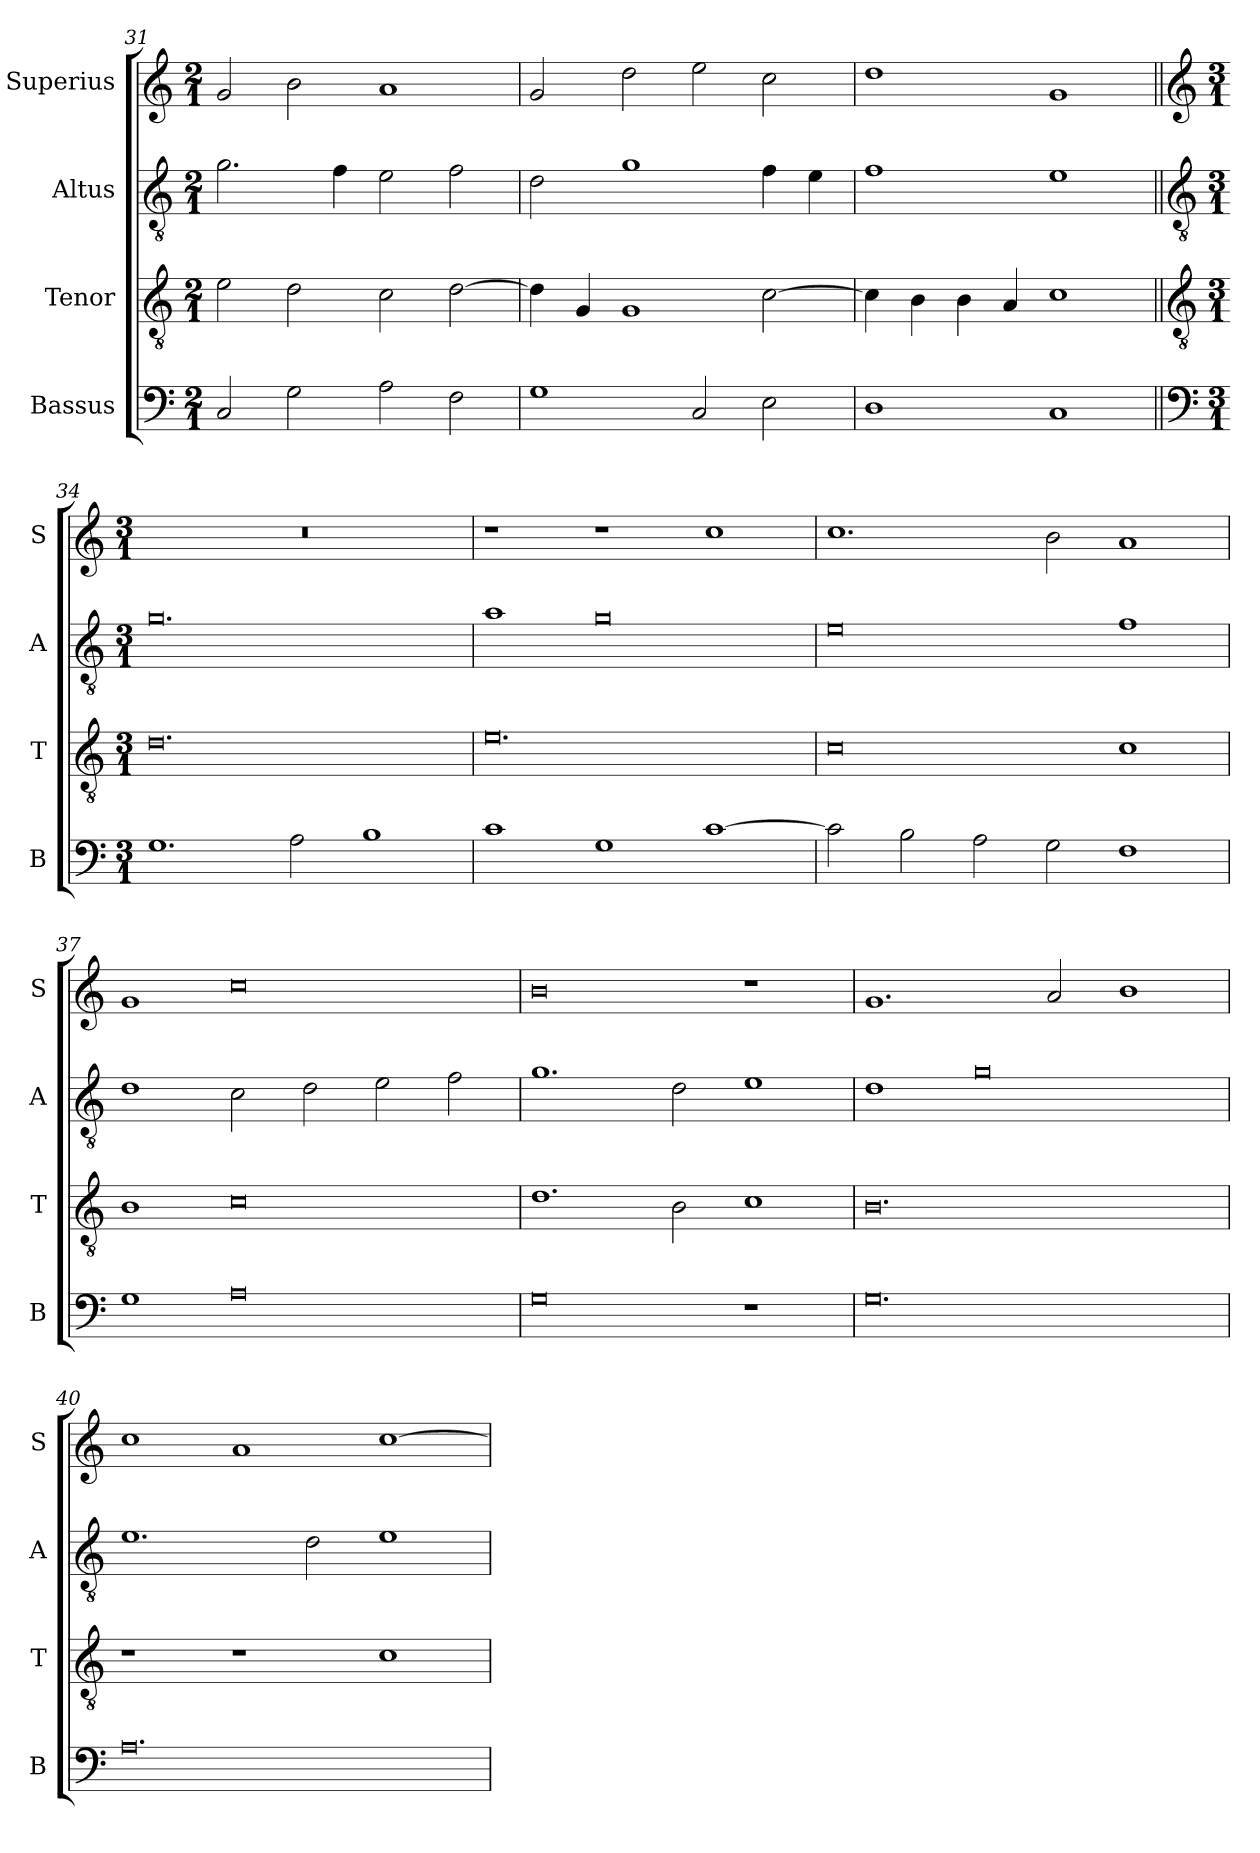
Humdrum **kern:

**kern	**kern	**kern	**kern
*part4	*part3	*part2	*part1
*staff4	*staff3	*staff2	*staff1
*I"Bassus	*I"Tenor	*I"Altus	*I"Superius
*I'B	*I'T	*I'A	*I'S
*clefF4	*clefGv2	*clefGv2	*clefG2
*k[]	*k[]	*k[]	*k[]
*M2/1	*M2/1	*M2/1	*M2/1
=31	=31	=31	=31
2C/	2e\	2.g\	2g/
2G\	2d\	.	2b\
.	.	4f\	.
2A\	2c\	2e\	1a
2F\	[2d\	2f\	.
=32	=32	=32	=32
1G	4d\]	2d\	2g/
.	4G/	.	.
.	1G	1g	2dd\
2C/	.	.	2ee\
2E\	[2c\	4f\	2cc\
.	.	4e\	.
=33	=33	=33	=33
1D	4c\]	1f	1dd
.	4B\	.	.
.	4B\	.	.
.	4A/	.	.
1C	1c	1e	1g
!!LO:LB:g=z
=34||	=34||	=34||	=34||
*clefF4	*clefGv2	*clefGv2	*clefG2
*k[]	*k[]	*k[]	*k[]
*M3/1	*M3/1	*M3/1	*M3/1
1.G	0.d	0.g	0.r
2A\	.	.	.
1B	.	.	.
=35	=35	=35	=35
1c	0.e	1a	1r
1G	.	0g	1r
[1c	.	.	1cc
=36	=36	=36	=36
2c\]	0c	0e	1.cc
2B\	.	.	.
2A\	.	.	.
2G\	.	.	2b\
1F	1c	1f	1a
=37	=37	=37	=37
1G	1B	1d	1g
0A	0c	2c\	0cc
.	.	2d\	.
.	.	2e\	.
.	.	2f\	.
=38	=38	=38	=38
0G	1.d	1.g	0b
.	2B\	2d\	.
1r	1c	1e	1r
=39	=39	=39	=39
0.G	0.B	1d	1.g
.	.	0g	.
.	.	.	2a/
.	.	.	1b
=40	=40	=40	=40
0.A	1r	1.e	1cc
.	1r	.	1a
.	.	2d\	.
.	1c	1e	[1cc
=	=	=	=
*-	*-	*-	*-
